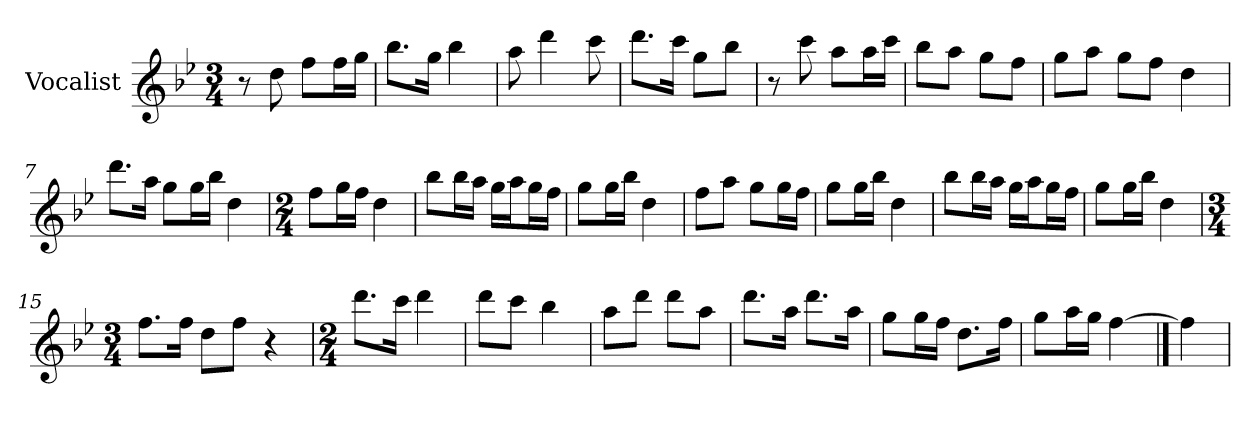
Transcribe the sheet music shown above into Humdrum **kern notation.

**kern
*part1
*staff1
*I"Vocalist
*k[b-e-]
*B-:
*M3/4
=
8r
8dd
8ffL
16ffL
16ggJJ
=1
8.bb-L
16ggJk
4bb-
=2
8aa
4ddd
8ccc
=3
8.dddL
16cccJk
8ggL
8bb-J
=4
8r
8ccc
8aaL
16aaL
16cccJJ
=5
8bb-L
8aaJ
8ggL
8ffJ
=6
8ggL
8aaJ
8ggL
8ffJ
4dd
=7
8.dddL
16aaJk
8ggL
16ggL
16bb-JJ
4dd
=8
*M2/4
8ffL
16ggL
16ffJJ
4dd
=9
8bb-L
16bb-L
16aaJJ
16ggLL
16aaJ
16ggL
16ffJJ
=10
8ggL
16ggL
16bb-JJ
4dd
=11
8ffL
8aaJ
8ggL
16ggL
16ffJJ
=12
8ggL
16ggL
16bb-JJ
4dd
=13
8bb-L
16bb-L
16aaJJ
16ggLL
16aaJ
16ggL
16ffJJ
=14
8ggL
16ggL
16bb-JJ
4dd
=15
*M3/4
8.ffL
16ffJk
8ddL
8ffJ
4r
=16
*M2/4
8.dddL
16cccJk
4ddd
=17
8dddL
8cccJ
4bb-
=18
8aaL
8dddJ
8dddL
8aaJ
=19
8.dddL
16aaJk
8.dddL
16aaJk
=20
8ggL
16ggL
16ffJJ
8.ddL
16ffJk
=21
8ggL
16aaL
16ggJJ
[4ff
==22
4ff]
=
*-
